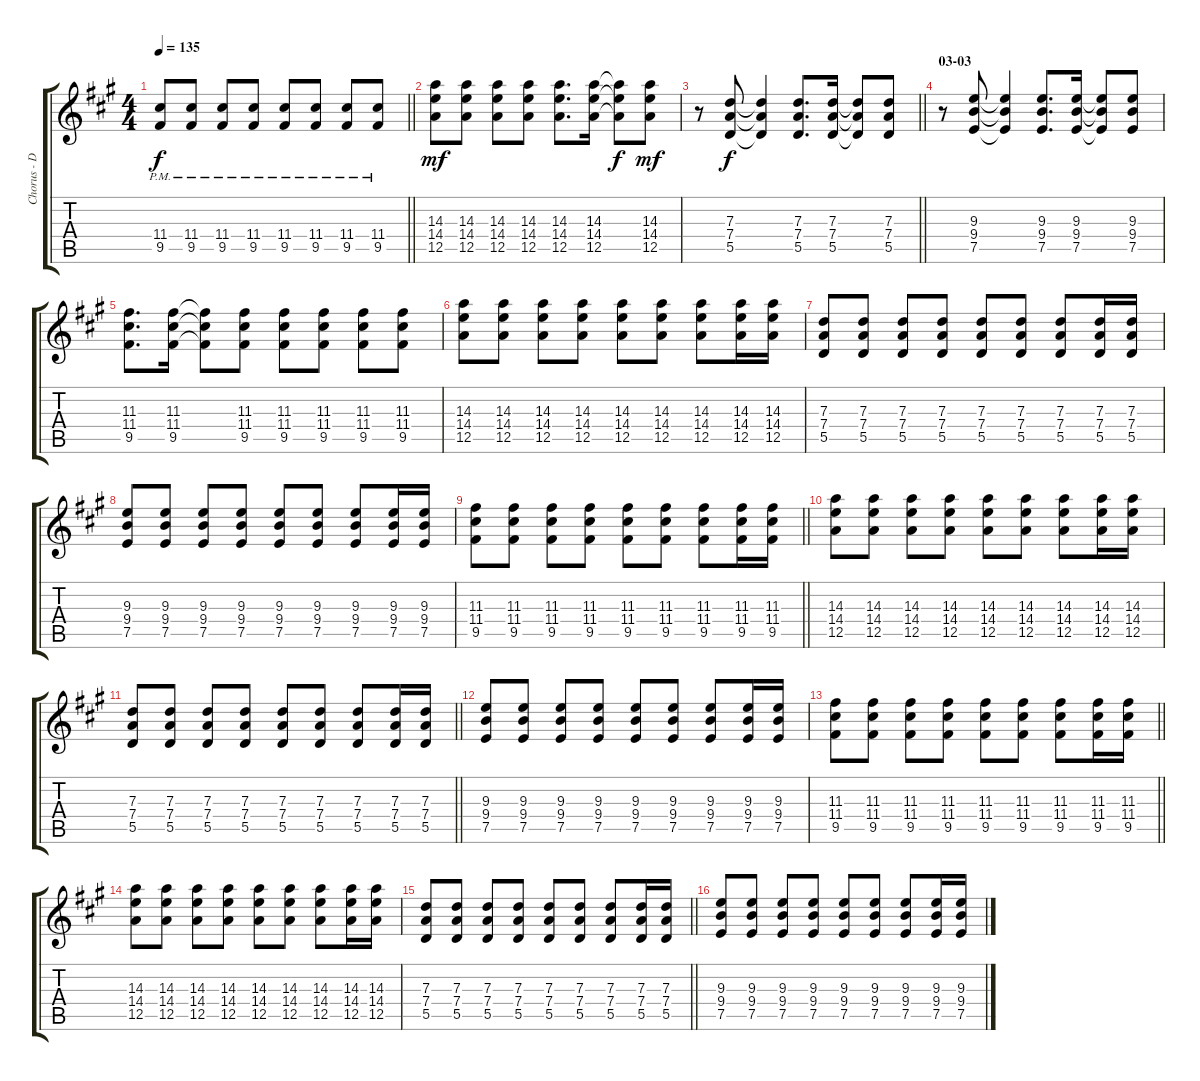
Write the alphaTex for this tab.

\track ("Chorus - Distortion" "Chorus - D") {instrument overdrivenguitar}
\staff {score tabs}
\tuning (E4 B3 G3 D3 A2 D2) {hide}
\ts (4 4)
\tempo 135
\clef g2
\barLineRight lightlight
\ks a
(11.4{pm} 9.5{pm}).8{dy f} (11.4{pm} 9.5{pm}).8 (11.4{pm} 9.5{pm}).8 (11.4{pm} 9.5{pm}).8 (11.4{pm} 9.5{pm}).8 (11.4{pm} 9.5{pm}).8 (11.4{pm} 9.5{pm}).8 (11.4{pm} 9.5{pm}).8 |
(14.3 14.4 12.5).8{dy mf} (14.3 14.4 12.5).8 (14.3 14.4 12.5).8 (14.3 14.4 12.5).8 (14.3 14.4 12.5).8{d} (14.3 14.4 12.5).16 (14.3{t} 14.4{t} 12.5{t}).8{dy f} (14.3 14.4 12.5).8{dy mf} |
\barLineRight lightlight
r.8 (7.3 7.4 5.5).8{dy f} (7.3{t} 7.4{t} 5.5{t}).4 (7.3 7.4 5.5).8{d} (7.3 7.4 5.5).16 (7.3{t} 7.4{t} 5.5{t}).8 (7.3 7.4 5.5).8 |
\section ("" "03-03")
r.8 (9.3 9.4 7.5).8 (9.3{t} 9.4{t} 7.5{t}).4 (9.3 9.4 7.5).8{d} (9.3 9.4 7.5).16 (9.3{t} 9.4{t} 7.5{t}).8 (9.3 9.4 7.5).8 |
(11.3 11.4 9.5).8{d} (11.3 11.4 9.5).16 (11.3{t} 11.4{t} 9.5{t}).8 (11.3 11.4 9.5).8 (11.3 11.4 9.5).8 (11.3 11.4 9.5).8 (11.3 11.4 9.5).8 (11.3 11.4 9.5).8 |
(14.3 14.4 12.5).8 (14.3 14.4 12.5).8 (14.3 14.4 12.5).8 (14.3 14.4 12.5).8 (14.3 14.4 12.5).8 (14.3 14.4 12.5).8 (14.3 14.4 12.5).8 (14.3 14.4 12.5).16 (14.3 14.4 12.5).16 |
(7.3 7.4 5.5).8 (7.3 7.4 5.5).8 (7.3 7.4 5.5).8 (7.3 7.4 5.5).8 (7.3 7.4 5.5).8 (7.3 7.4 5.5).8 (7.3 7.4 5.5).8 (7.3 7.4 5.5).16 (7.3 7.4 5.5).16 |
(9.3 9.4 7.5).8 (9.3 9.4 7.5).8 (9.3 9.4 7.5).8 (9.3 9.4 7.5).8 (9.3 9.4 7.5).8 (9.3 9.4 7.5).8 (9.3 9.4 7.5).8 (9.3 9.4 7.5).16 (9.3 9.4 7.5).16 |
\barLineRight lightlight
(11.3 11.4 9.5).8 (11.3 11.4 9.5).8 (11.3 11.4 9.5).8 (11.3 11.4 9.5).8 (11.3 11.4 9.5).8 (11.3 11.4 9.5).8 (11.3 11.4 9.5).8 (11.3 11.4 9.5).16 (11.3 11.4 9.5).16 |
(14.3 14.4 12.5).8 (14.3 14.4 12.5).8 (14.3 14.4 12.5).8 (14.3 14.4 12.5).8 (14.3 14.4 12.5).8 (14.3 14.4 12.5).8 (14.3 14.4 12.5).8 (14.3 14.4 12.5).16 (14.3 14.4 12.5).16 |
\barLineRight lightlight
(7.3 7.4 5.5).8 (7.3 7.4 5.5).8 (7.3 7.4 5.5).8 (7.3 7.4 5.5).8 (7.3 7.4 5.5).8 (7.3 7.4 5.5).8 (7.3 7.4 5.5).8 (7.3 7.4 5.5).16 (7.3 7.4 5.5).16 |
(9.3 9.4 7.5).8 (9.3 9.4 7.5).8 (9.3 9.4 7.5).8 (9.3 9.4 7.5).8 (9.3 9.4 7.5).8 (9.3 9.4 7.5).8 (9.3 9.4 7.5).8 (9.3 9.4 7.5).16 (9.3 9.4 7.5).16 |
\barLineRight lightlight
(11.3 11.4 9.5).8 (11.3 11.4 9.5).8 (11.3 11.4 9.5).8 (11.3 11.4 9.5).8 (11.3 11.4 9.5).8 (11.3 11.4 9.5).8 (11.3 11.4 9.5).8 (11.3 11.4 9.5).16 (11.3 11.4 9.5).16 |
(14.3 14.4 12.5).8 (14.3 14.4 12.5).8 (14.3 14.4 12.5).8 (14.3 14.4 12.5).8 (14.3 14.4 12.5).8 (14.3 14.4 12.5).8 (14.3 14.4 12.5).8 (14.3 14.4 12.5).16 (14.3 14.4 12.5).16 |
\barLineRight lightlight
(7.3 7.4 5.5).8 (7.3 7.4 5.5).8 (7.3 7.4 5.5).8 (7.3 7.4 5.5).8 (7.3 7.4 5.5).8 (7.3 7.4 5.5).8 (7.3 7.4 5.5).8 (7.3 7.4 5.5).16 (7.3 7.4 5.5).16 |
(9.3 9.4 7.5).8 (9.3 9.4 7.5).8 (9.3 9.4 7.5).8 (9.3 9.4 7.5).8 (9.3 9.4 7.5).8 (9.3 9.4 7.5).8 (9.3 9.4 7.5).8 (9.3 9.4 7.5).16 (9.3 9.4 7.5).16
